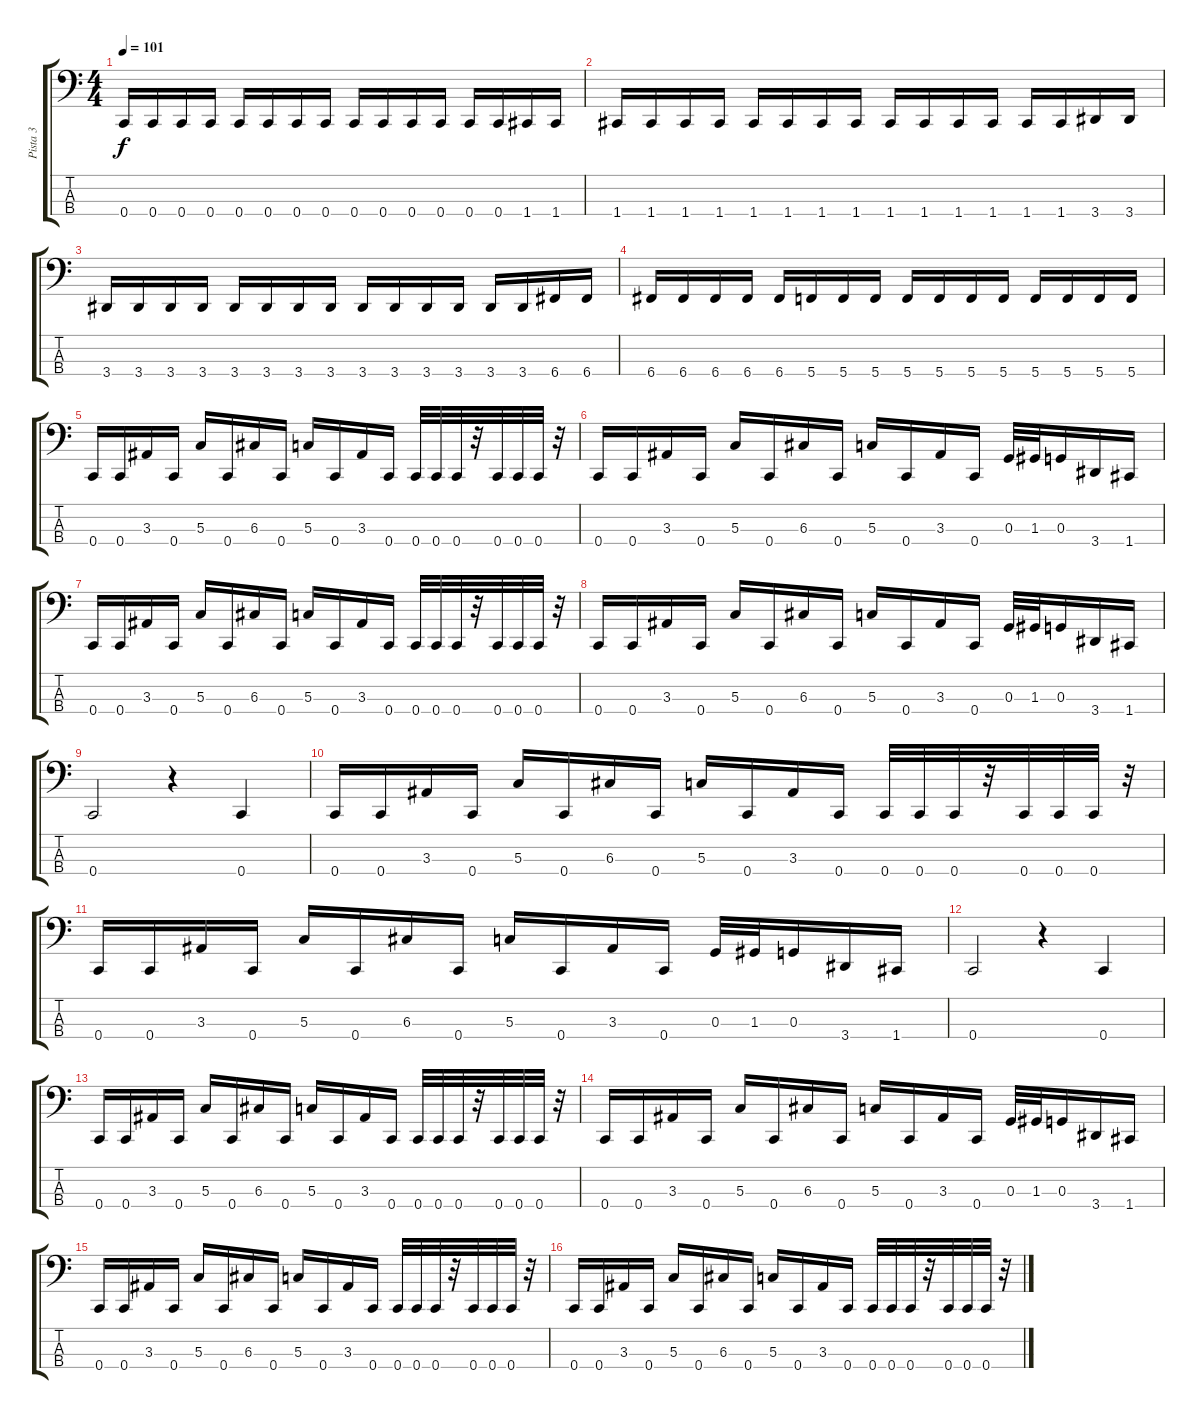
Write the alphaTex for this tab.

\track ("Pista 3" "Pista 3") {instrument electricbasspick}
\staff {score tabs}
\tuning (G2 D2 G1 C1) {hide}
\ts (4 4)
\tempo 101
\clef f4
\ks c
0.4.16{dy f} 0.4.16 0.4.16 0.4.16 0.4.16 0.4.16 0.4.16 0.4.16 0.4.16 0.4.16 0.4.16 0.4.16 0.4.16 0.4.16 1.4.16 1.4.16 |
1.4.16 1.4.16 1.4.16 1.4.16 1.4.16 1.4.16 1.4.16 1.4.16 1.4.16 1.4.16 1.4.16 1.4.16 1.4.16 1.4.16 3.4.16 3.4.16 |
3.4.16 3.4.16 3.4.16 3.4.16 3.4.16 3.4.16 3.4.16 3.4.16 3.4.16 3.4.16 3.4.16 3.4.16 3.4.16 3.4.16 6.4.16 6.4.16 |
6.4.16 6.4.16 6.4.16 6.4.16 6.4.16 5.4.16 5.4.16 5.4.16 5.4.16 5.4.16 5.4.16 5.4.16 5.4.16 5.4.16 5.4.16 5.4.16 |
0.4.16 0.4.16 3.3.16 0.4.16 5.3.16 0.4.16 6.3.16 0.4.16 5.3.16 0.4.16 3.3.16 0.4.16 0.4.32 0.4.32 0.4.32 r.32 0.4.32 0.4.32 0.4.32 r.32 |
0.4.16 0.4.16 3.3.16 0.4.16 5.3.16 0.4.16 6.3.16 0.4.16 5.3.16 0.4.16 3.3.16 0.4.16 0.3.32 1.3.32 0.3.16 3.4.16 1.4.16 |
0.4.16 0.4.16 3.3.16 0.4.16 5.3.16 0.4.16 6.3.16 0.4.16 5.3.16 0.4.16 3.3.16 0.4.16 0.4.32 0.4.32 0.4.32 r.32 0.4.32 0.4.32 0.4.32 r.32 |
0.4.16 0.4.16 3.3.16 0.4.16 5.3.16 0.4.16 6.3.16 0.4.16 5.3.16 0.4.16 3.3.16 0.4.16 0.3.32 1.3.32 0.3.16 3.4.16 1.4.16 |
0.4.2 r.4 0.4.4 |
0.4.16 0.4.16 3.3.16 0.4.16 5.3.16 0.4.16 6.3.16 0.4.16 5.3.16 0.4.16 3.3.16 0.4.16 0.4.32 0.4.32 0.4.32 r.32 0.4.32 0.4.32 0.4.32 r.32 |
0.4.16 0.4.16 3.3.16 0.4.16 5.3.16 0.4.16 6.3.16 0.4.16 5.3.16 0.4.16 3.3.16 0.4.16 0.3.32 1.3.32 0.3.16 3.4.16 1.4.16 |
0.4.2 r.4 0.4.4 |
0.4.16 0.4.16 3.3.16 0.4.16 5.3.16 0.4.16 6.3.16 0.4.16 5.3.16 0.4.16 3.3.16 0.4.16 0.4.32 0.4.32 0.4.32 r.32 0.4.32 0.4.32 0.4.32 r.32 |
0.4.16 0.4.16 3.3.16 0.4.16 5.3.16 0.4.16 6.3.16 0.4.16 5.3.16 0.4.16 3.3.16 0.4.16 0.3.32 1.3.32 0.3.16 3.4.16 1.4.16 |
0.4.16 0.4.16 3.3.16 0.4.16 5.3.16 0.4.16 6.3.16 0.4.16 5.3.16 0.4.16 3.3.16 0.4.16 0.4.32 0.4.32 0.4.32 r.32 0.4.32 0.4.32 0.4.32 r.32 |
0.4.16 0.4.16 3.3.16 0.4.16 5.3.16 0.4.16 6.3.16 0.4.16 5.3.16 0.4.16 3.3.16 0.4.16 0.4.32 0.4.32 0.4.32 r.32 0.4.32 0.4.32 0.4.32 r.32
